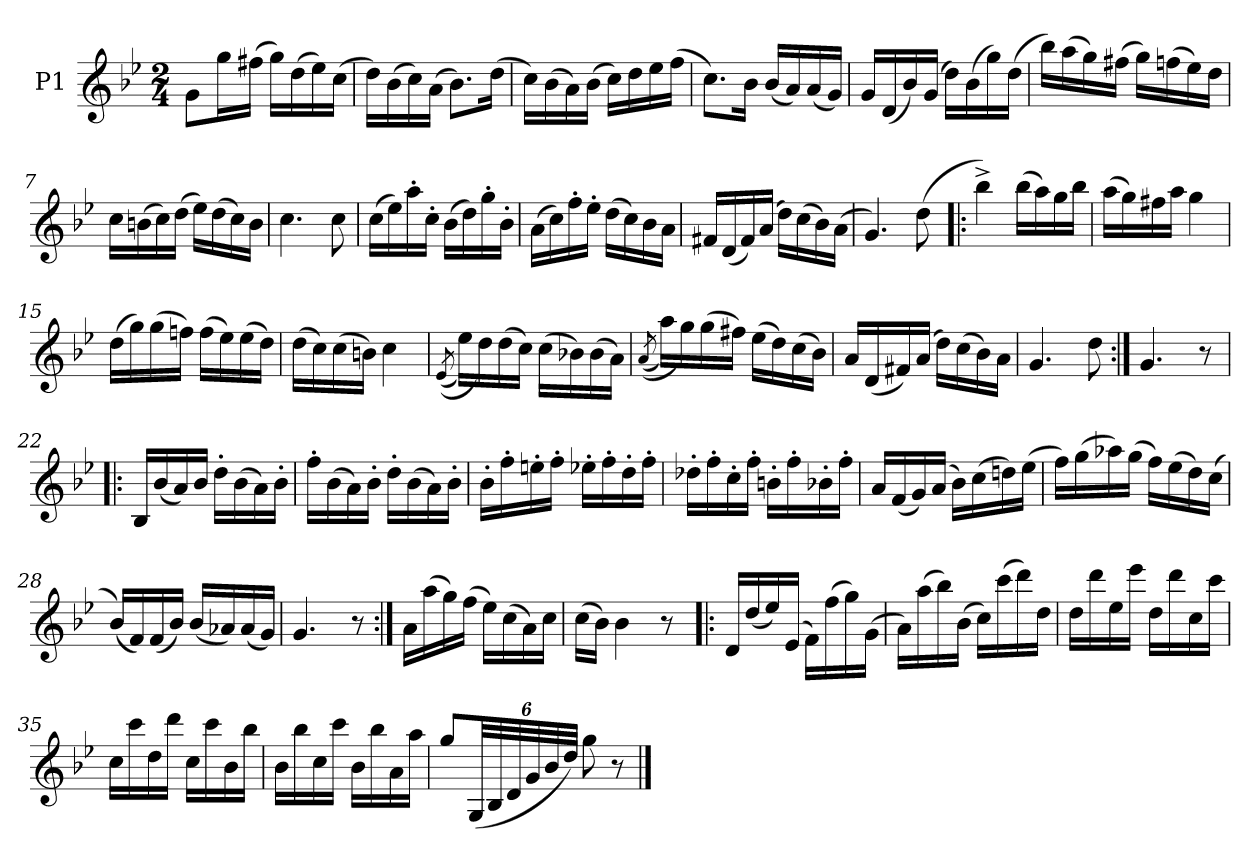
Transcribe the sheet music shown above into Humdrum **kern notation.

**kern
*part1
*staff1
*I"P1
*clefG2
*k[b-e-]
*g:
*M2/4
=1
8gL
16ggL
(16ff#XJJ
16ggLL)
(16dd
16ee-)
(16ccJJ
=2
16ddLL)
(16b-
16cc)
(16aJJ
8.b-L)
(16ddJk
=3
16ccLL)
(16b-
16a)
(16b-JJ
16ccLL)
16dd
16ee-
(16ffJJ
=4
8.ccL)
16b-Jk
(16b-LL
16a)
(16a
16gJJ)
=5
16gLL
(16d
16b-)
(16gJJ
16ddLL)
(16b-
16gg)
(16ddJJ
=6
16bb-LL)
(16aa
16gg)
(16ff#XJJ
16ggLL)
(16ffn
16ee-)
16ddJJ
=7
16ccLL
(16bn
16cc)
(16ddJJ
16ee-LL)
(16dd
16cc)
16bJJ
=8
4.cc
8cc
=9
(16ccLL
16ee-)
16aa'
16cc'JJ
(16b-LL
16dd)
16gg'
16b-'JJ
=10
(16aLL
16cc)
16ff'
16ee-'JJ
(16ddLL
16cc)
16b-
16aJJ
=11
16f#XLL
(16d
16f#)
(16aJJ
16ddLL)
(16cc
16b-)
(16aJJ
=12
4.g)
(8dd
=13!|:
4bb-^)
(16bb-LL
16aa)
16gg
16bb-JJ
=14
(16aaLL
16gg)
16ff#X
16aaJJ
4gg
=15
(16ddLL
16gg)
(16gg
16ffnJJ)
(16ffLL
16ee-)
(16ee-
16ddJJ)
=16
(16ddLL
16cc)
(16cc
16bnJJ)
4cc
=17
((8qe-/
16ee-LL)
16dd)
(16dd
16ccJJ)
(16ccLL
16b-X)
(16b-
16aJJ)
=18
((8qa/
16aaLL)
16gg)
(16gg
16ff#XJJ)
(16ee-LL
16dd)
(16cc
16b-JJ)
=19
16aLL
(16d
16f#X)
(16aJJ
16ddLL)
(16cc
16b-)
16aJJ
=20
4.g
8dd
=21:|!
4.g
8r
=22!|:
16B-LL
(16b-
16a)
16b-JJ
16dd'LL
(16b-
16a)
16b-'JJ
=23
16ff'LL
(16b-
16a)
16b-'JJ
16dd'LL
(16b-
16a)
16b-'JJ
=24
16b-'LL
16ff'
16een'
16ff'JJ
16ee-X'LL
16ff'
16dd'
16ff'JJ
=25
16dd-X'LL
16ff'
16cc'
16ff'JJ
16bn'LL
16ff'
16b-X'
16ff'JJ
=26
16aLL
(16f
16g)
(16aJJ
16b-LL)
(16cc
16ddn)
(16ee-JJ
=27
16ffLL)
(16gg
16aa-X)
(16ggJJ
16ffLL)
(16ee-
16dd)
(16ccJJ
=28
(16b-LL)
16f)
(16f
16b-JJ)
(16b-LL
16a-X)
(16a-
16gJJ)
=29
4.g
8r
=30:|!
16aLL
(16aa
16gg)
(16ffJJ
16ee-LL)
(16cc
16a)
16ccJJ
=31
(16ccLL
16b-JJ)
4b-
8r
=32!|:
16dLL
(16dd
16ee-)
(16e-JJ
16fLL)
(16ff
16gg)
(16gJJ
=33
16aLL)
(16aa
16bb-)
(16b-JJ
16ccLL)
(16ccc
16ddd)
16ddJJ
=34
16ddLL
16ddd
16ee-
16eee-JJ
16ddLL
16ddd
16cc
16cccJJ
=35
16ccLL
16ccc
16dd
16dddJJ
16ccLL
16ccc
16b-
16bb-JJ
=36
16b-LL
16bb-
16cc
16cccJJ
16b-LL
16bb-
16a
16aaJJ
=37
8ggL
(48GLL
48B-
48d
48g
48b-
48ddJJJ)
8gg
8r
==
*-
